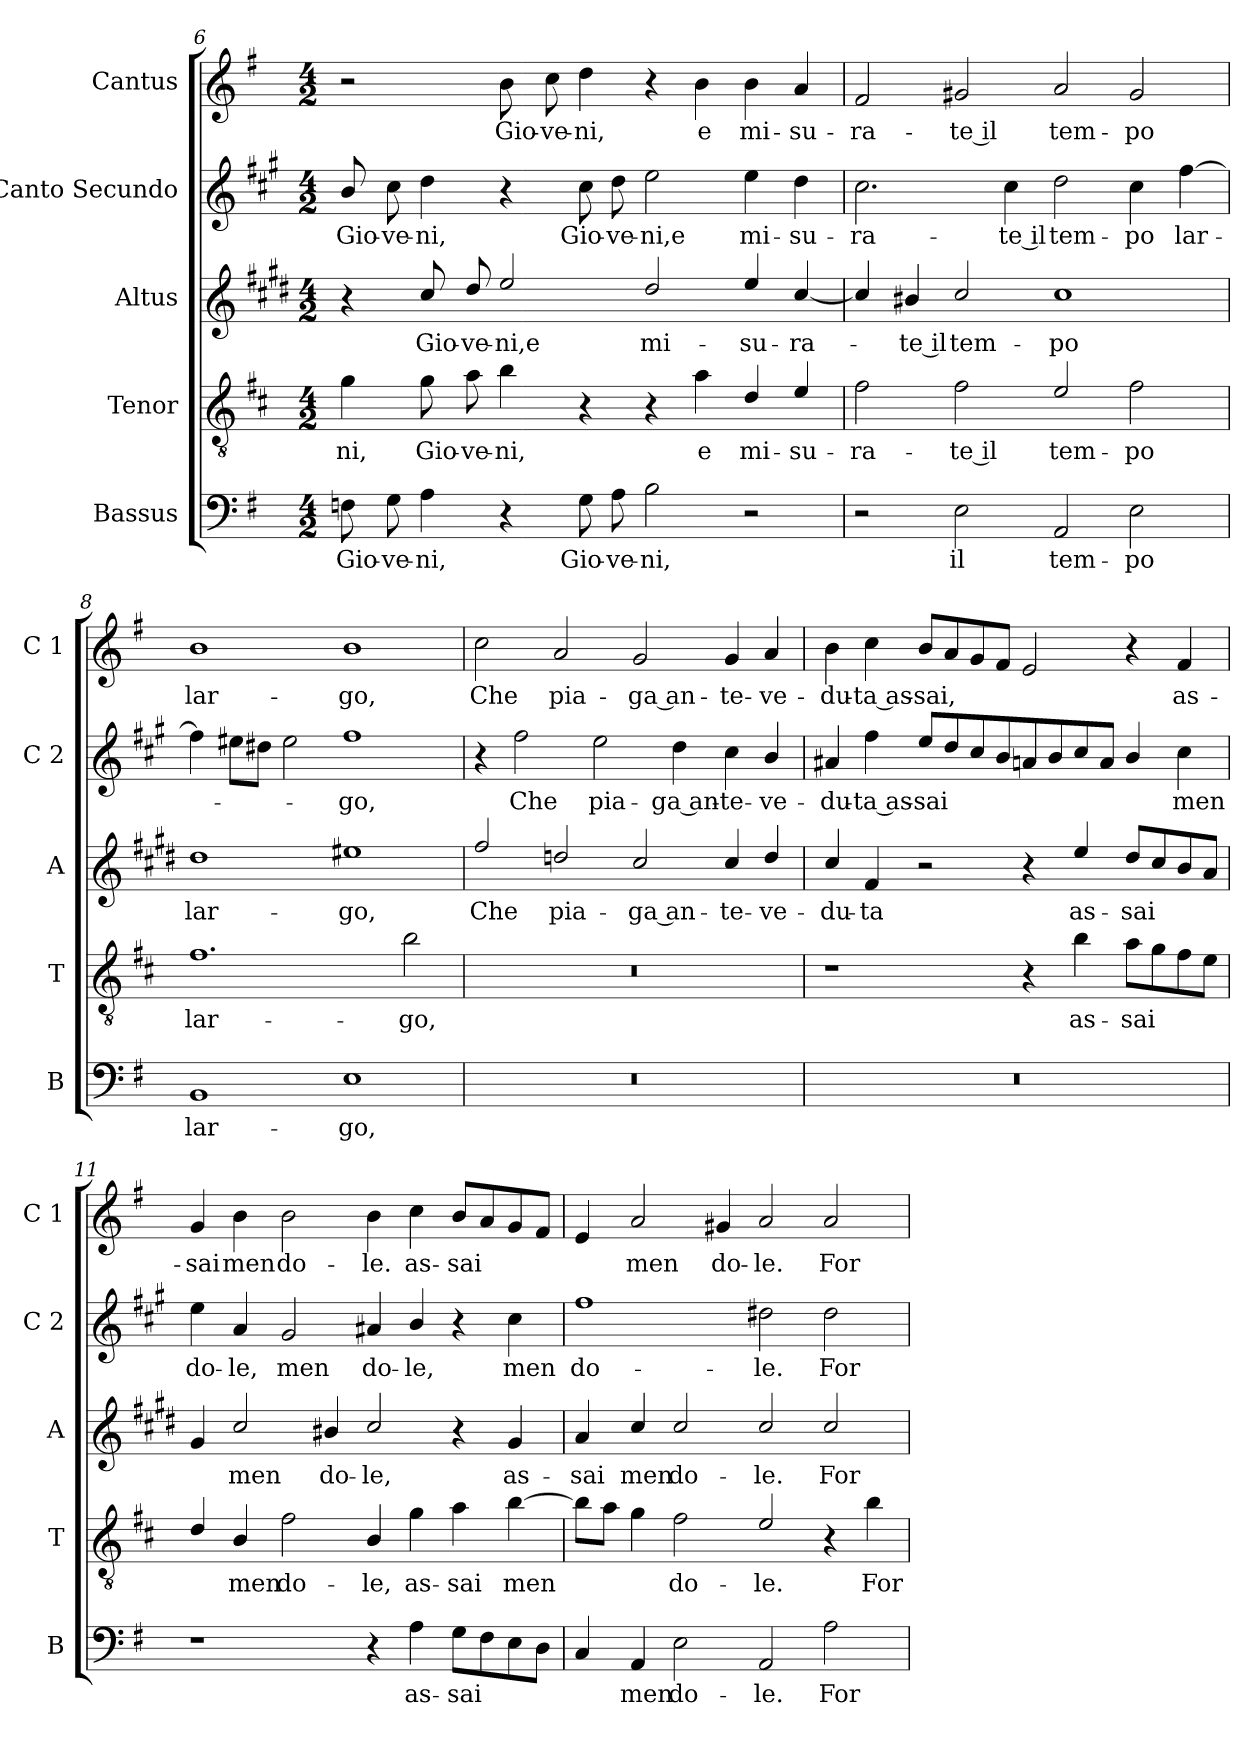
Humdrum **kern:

**kern	**text	**kern	**text	**kern	**text	**kern	**text	**kern	**text
*part5	*part5	*part4	*part4	*part3	*part3	*part2	*part2	*part1	*part1
*staff5	*staff5	*staff4	*staff4	*staff3	*staff3	*staff2	*staff2	*staff1	*staff1
*I"Bassus	*	*I"Tenor	*	*I"Altus	*	*I"Canto Secundo	*	*I"Cantus	*
*I'B	*	*I'T	*	*I'A	*	*I'C 2	*	*I'C 1	*
!!LO:PB:g=z
*clefF4	*	*clefGv2	*	*clefG2	*	*clefG2	*	*clefG2	*
*	*	*ITrd4c7	*	*ITrd5c9	*	*ITrd1c2	*	*	*
*k[f#]	*	*k[f#]	*	*k[f#]	*	*k[f#]	*	*k[f#]	*
*G:	*	*G:	*	*G:	*	*G:	*	*G:	*
*M4/2	*	*M4/2	*	*M4/2	*	*M4/2	*	*M4/2	*
=6	=6	=6	=6	=6	=6	=6	=6	=6	=6
!	!LO:LY:b	!	!LO:LY:b	!	!	!	!LO:LY:b	!	!
8Fn\	Gio-	4c\	-ni,	4r	.	8a/	Gio-	2r	.
!	!LO:LY:b	!	!	!	!	!	!LO:LY:b	!	!
8G\	-ve-	.	.	.	.	8b\	-ve-	.	.
!	!LO:LY:b	!	!LO:LY:b	!	!LO:LY:b	!	!LO:LY:b	!	!
4A\	-ni,	8c\	Gio-	8e/	Gio-	4cc\	-ni,	.	.
!	!	!	!LO:LY:b	!	!LO:LY:b	!	!	!	!
.	.	8d\	-ve-	8f#/	-ve-	.	.	.	.
!	!	!	!LO:LY:b	!	!LO:LY:b	!	!	!	!LO:LY:b
4r	.	4e\	-ni,	2g/	-ni,e	4r	.	8b\	Gio-
!	!	!	!	!	!	!	!	!	!LO:LY:b
.	.	.	.	.	.	.	.	8cc\	-ve-
!	!LO:LY:b	!	!	!	!	!	!LO:LY:b	!	!LO:LY:b
8G\	Gio-	4r	.	.	.	8b\	Gio-	4dd\	-ni,
!	!LO:LY:b	!	!	!	!	!	!LO:LY:b	!	!
8A\	-ve-	.	.	.	.	8cc\	-ve-	.	.
!	!LO:LY:b	!	!	!	!LO:LY:b	!	!LO:LY:b	!	!
2B\	-ni,	4r	.	2f#/	mi-	2dd\	-ni,e	4r	.
!	!	!	!LO:LY:b	!	!	!	!	!	!LO:LY:b
.	.	4d\	e	.	.	.	.	4b\	e
!	!	!	!LO:LY:b	!	!LO:LY:b	!	!LO:LY:b	!	!LO:LY:b
2r	.	4G/	mi-	4g/	-su-	4dd\	mi-	4b\	mi-
!	!	!	!LO:LY:b	!	!LO:LY:b	!	!LO:LY:b	!	!LO:LY:b
.	.	4A/	-su-	[4e/	-ra-	4cc\	-su-	4a/	-su-
=7	=7	=7	=7	=7	=7	=7	=7	=7	=7
!	!	!	!LO:LY:b	!	!	!	!LO:LY:b	!	!LO:LY:b
2r	.	2B\	-ra-	4e/]	.	2.b\	-ra-	2f#/	-ra-
!	!	!	!	!	!LO:LY:b	!	!	!	!
.	.	.	.	4d#X/	-te il	.	.	.	.
!	!LO:LY:b	!	!LO:LY:b	!	!LO:LY:b	!	!	!	!LO:LY:b
2E\	il	2B\	-te il	2e/	tem-	.	.	2g#X/	-te il
!	!	!	!	!	!	!	!LO:LY:b	!	!
.	.	.	.	.	.	4b\	-te il	.	.
!	!LO:LY:b	!	!LO:LY:b	!	!LO:LY:b	!	!LO:LY:b	!	!LO:LY:b
2AA/	tem-	2A/	tem-	1e	-po	2cc\	tem-	2a/	tem-
!	!LO:LY:b	!	!LO:LY:b	!	!	!	!LO:LY:b	!	!LO:LY:b
2E\	-po	2B\	-po	.	.	4b\	-po	2g#/	-po
!	!	!	!	!	!	!	!LO:LY:b	!	!
.	.	.	.	.	.	[4ee\	lar-	.	.
=8	=8	=8	=8	=8	=8	=8	=8	=8	=8
!	!LO:LY:b	!	!LO:LY:b	!	!LO:LY:b	!	!	!	!LO:LY:b
1BB	lar-	1.B	lar-	1f#	lar-	4ee\]	.	1b	lar-
.	.	.	.	.	.	8dd#X\L	.	.	.
.	.	.	.	.	.	8cc#X\J	.	.	.
.	.	.	.	.	.	2dd#\	.	.	.
!	!LO:LY:b	!	!	!	!LO:LY:b	!	!LO:LY:b	!	!LO:LY:b
1E	-go,	.	.	1g#X	-go,	1ee	-go,	1b	-go,
!	!	!	!LO:LY:b	!	!	!	!	!	!
.	.	2e\	-go,	.	.	.	.	.	.
!!LO:LB:g=z
=9	=9	=9	=9	=9	=9	=9	=9	=9	=9
!	!	!	!	!	!LO:LY:b	!	!	!	!LO:LY:b
0r	.	0r	.	2a/	Che	4r	.	2cc\	Che
!	!	!	!	!	!	!	!LO:LY:b	!	!
.	.	.	.	.	.	2ee\	Che	.	.
!	!	!	!	!	!LO:LY:b	!	!	!	!LO:LY:b
.	.	.	.	2fn/	pia-	.	.	2a/	pia-
!	!	!	!	!	!	!	!LO:LY:b	!	!
.	.	.	.	.	.	2dd\	pia-	.	.
!	!	!	!	!	!LO:LY:b	!	!	!	!LO:LY:b
.	.	.	.	2e/	-ga an-	.	.	2g/	-ga an-
!	!	!	!	!	!	!	!LO:LY:b	!	!
.	.	.	.	.	.	4cc\	-ga an-	.	.
!	!	!	!	!	!LO:LY:b	!	!LO:LY:b	!	!LO:LY:b
.	.	.	.	4e/	-te-	4b\	-te-	4g/	-te-
!	!	!	!	!	!LO:LY:b	!	!LO:LY:b	!	!LO:LY:b
.	.	.	.	4f/	-ve-	4a/	-ve-	4a/	-ve-
=10	=10	=10	=10	=10	=10	=10	=10	=10	=10
!	!	!	!	!	!LO:LY:b	!	!LO:LY:b	!	!LO:LY:b
0r	.	1r	.	4e/	-du-	4g#X/	-du-	4b\	-du-
!	!	!	!	!	!LO:LY:b	!	!LO:LY:b	!	!LO:LY:b
.	.	.	.	4A/	-ta	4ee\	-ta as-	4cc\	-ta as-
!	!	!	!	!	!	!	!LO:LY:b	!	!LO:LY:b
.	.	.	.	2r	.	8dd/L	-sai	8b/L	-sai,
.	.	.	.	.	.	8cc/	.	8a/	.
.	.	.	.	.	.	8b/	.	8g/	.
.	.	.	.	.	.	8a/	.	8f#/J	.
.	.	4r	.	4r	.	8gn/	.	2e/	.
.	.	.	.	.	.	8a/	.	.	.
!	!	!	!LO:LY:b	!	!LO:LY:b	!	!	!	!
.	.	4e\	as-	4g/	as-	8b/	.	.	.
.	.	.	.	.	.	8g/J	.	.	.
!	!	!	!LO:LY:b	!	!LO:LY:b	!	!	!	!
.	.	8d\L	-sai	8f#/L	-sai	4a/	.	4r	.
.	.	8c\	.	8e/	.	.	.	.	.
!	!	!	!	!	!	!	!LO:LY:b	!	!LO:LY:b
.	.	8B\	.	8d/	.	4b\	men	4f#/	as-
.	.	8A\J	.	8c/J	.	.	.	.	.
=11	=11	=11	=11	=11	=11	=11	=11	=11	=11
!	!	!	!	!	!	!	!LO:LY:b	!	!LO:LY:b
1r	.	4G/	.	4B/	.	4dd\	do-	4g/	-sai
!	!	!	!LO:LY:b	!	!LO:LY:b	!	!LO:LY:b	!	!LO:LY:b
.	.	4E/	men	2e/	men	4g/	-le,	4b\	men
!	!	!	!LO:LY:b	!	!	!	!LO:LY:b	!	!LO:LY:b
.	.	2B\	do-	.	.	2f#/	men	2b\	do-
!	!	!	!	!	!LO:LY:b	!	!	!	!
.	.	.	.	4d#X/	do-	.	.	.	.
!	!	!	!LO:LY:b	!	!LO:LY:b	!	!LO:LY:b	!	!LO:LY:b
4r	.	4E/	-le,	2e/	-le,	4g#X/	do-	4b\	-le.
!	!LO:LY:b	!	!LO:LY:b	!	!	!	!LO:LY:b	!	!LO:LY:b
4A\	as-	4c\	as-	.	.	4a/	-le,	4cc\	as-
!	!LO:LY:b	!	!LO:LY:b	!	!	!	!	!	!LO:LY:b
8G\L	-sai	4d\	-sai	4r	.	4r	.	8b/L	-sai
8F#\	.	.	.	.	.	.	.	8a/	.
!	!	!	!LO:LY:b	!	!LO:LY:b	!	!LO:LY:b	!	!
8E\	.	[4e\	men	4B/	as-	4b\	men	8g/	.
8D\J	.	.	.	.	.	.	.	8f#/J	.
!!LO:LB:g=z
=12	=12	=12	=12	=12	=12	=12	=12	=12	=12
!	!	!	!	!	!LO:LY:b	!	!LO:LY:b	!	!
4C/	.	8e\L]	.	4c/	-sai	1ee	do-	4e/	.
.	.	8d\J	.	.	.	.	.	.	.
!	!LO:LY:b	!	!	!	!LO:LY:b	!	!	!	!LO:LY:b
4AA/	men	4c\	.	4e/	men	.	.	2a/	men
!	!LO:LY:b	!	!LO:LY:b	!	!LO:LY:b	!	!	!	!
2E\	do-	2B\	do-	2e/	do-	.	.	.	.
!	!	!	!	!	!	!	!	!	!LO:LY:b
.	.	.	.	.	.	.	.	4g#X/	do-
!	!LO:LY:b	!	!LO:LY:b	!	!LO:LY:b	!	!LO:LY:b	!	!LO:LY:b
2AA/	-le.	2A/	-le.	2e/	-le.	2cc#X\	-le.	2a/	-le.
!	!LO:LY:b	!	!	!	!LO:LY:b	!	!LO:LY:b	!	!LO:LY:b
2A\	For-	4r	.	2e/	For-	2cc#\	For-	2a/	For-
!	!	!	!LO:LY:b	!	!	!	!	!	!
.	.	4e\	For-	.	.	.	.	.	.
=	=	=	=	=	=	=	=	=	=
*-	*-	*-	*-	*-	*-	*-	*-	*-	*-
